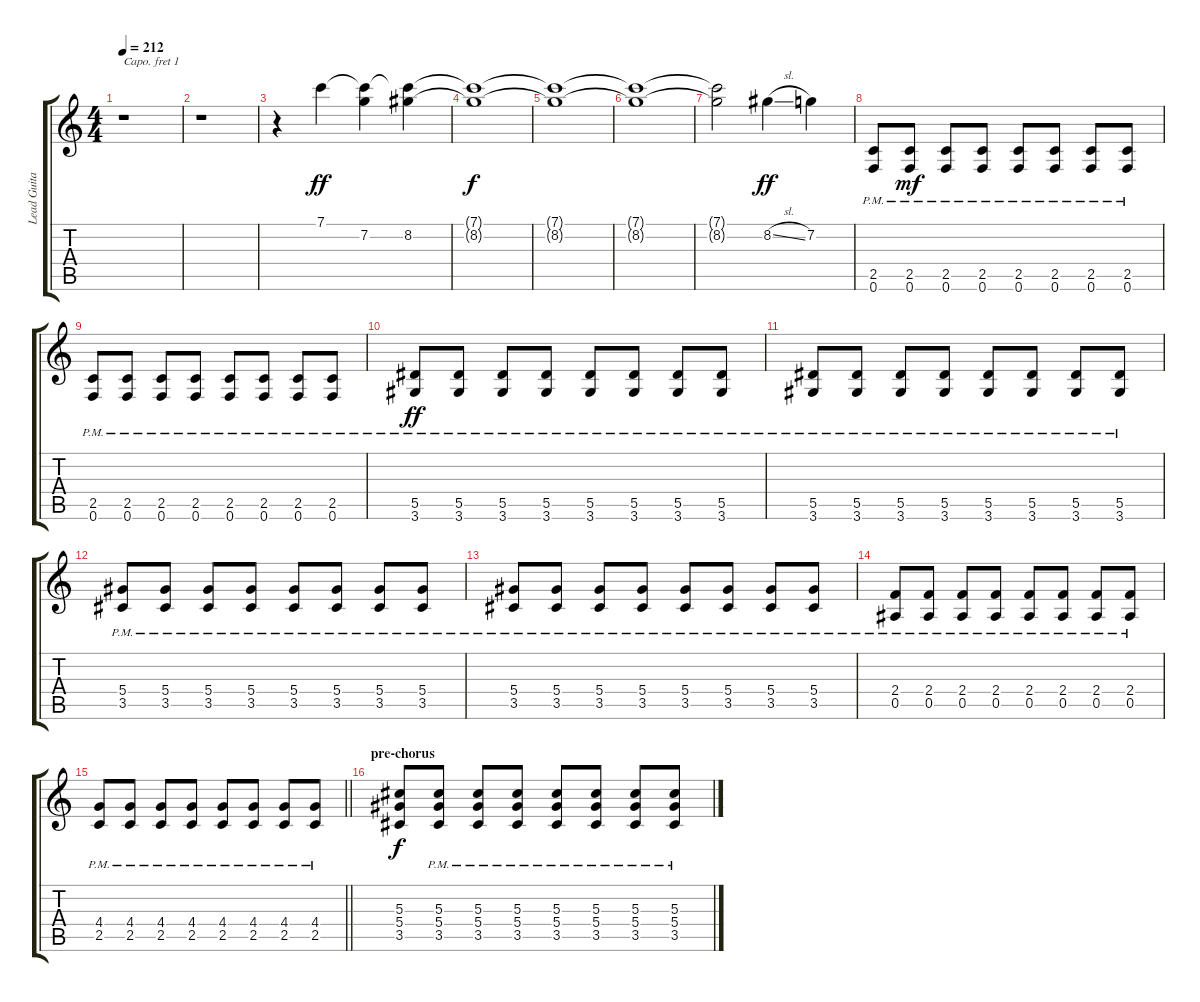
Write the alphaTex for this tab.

\track ("Lead Guitar (Capo 1st Fret!!!)" "Lead Guita") {instrument overdrivenguitar}
\staff {score tabs}
\capo 1
\tuning (E4 B3 G3 D3 A2 E2) {hide}
\ts (4 4)
\tempo 212
\clef g2
\ks c
r.1{dy f} |
r.1 |
r.4 7.1.4{dy ff volume 10 instrument overdrivenguitar} (7.1{t} 7.2).4 (7.1{t} 8.2).4 |
(7.1{t} 8.2{t}).1{dy f volume 7} |
(7.1{t} 8.2{t}).1 |
(7.1{t} 8.2{t}).1 |
(7.1{t} 8.2{t}).2 8.2{sl}.4{dy ff} 7.2.4 |
(2.5{pm} 0.6{pm}).8{volume 13 instrument distortionguitar} (2.5{pm} 0.6{pm}).8{dy mf} (2.5{pm} 0.6{pm}).8 (2.5{pm} 0.6{pm}).8 (2.5{pm} 0.6{pm}).8 (2.5{pm} 0.6{pm}).8 (2.5{pm} 0.6{pm}).8 (2.5{pm} 0.6{pm}).8 |
(2.5{pm} 0.6{pm}).8 (2.5{pm} 0.6{pm}).8 (2.5{pm} 0.6{pm}).8 (2.5{pm} 0.6{pm}).8 (2.5{pm} 0.6{pm}).8 (2.5{pm} 0.6{pm}).8 (2.5{pm} 0.6{pm}).8 (2.5{pm} 0.6{pm}).8 |
(5.5{pm} 3.6{pm}).8{dy ff} (5.5{pm} 3.6{pm}).8 (5.5{pm} 3.6{pm}).8 (5.5{pm} 3.6{pm}).8 (5.5{pm} 3.6{pm}).8 (5.5{pm} 3.6{pm}).8 (5.5{pm} 3.6{pm}).8 (5.5{pm} 3.6{pm}).8 |
(5.5{pm} 3.6{pm}).8 (5.5{pm} 3.6{pm}).8 (5.5{pm} 3.6{pm}).8 (5.5{pm} 3.6{pm}).8 (5.5{pm} 3.6{pm}).8 (5.5{pm} 3.6{pm}).8 (5.5{pm} 3.6{pm}).8 (5.5{pm} 3.6{pm}).8 |
(5.4{pm} 3.5{pm}).8 (5.4{pm} 3.5{pm}).8 (5.4{pm} 3.5{pm}).8 (5.4{pm} 3.5{pm}).8 (5.4{pm} 3.5{pm}).8 (5.4{pm} 3.5{pm}).8 (5.4{pm} 3.5{pm}).8 (5.4{pm} 3.5{pm}).8 |
(5.4{pm} 3.5{pm}).8 (5.4{pm} 3.5{pm}).8 (5.4{pm} 3.5{pm}).8 (5.4{pm} 3.5{pm}).8 (5.4{pm} 3.5{pm}).8 (5.4{pm} 3.5{pm}).8 (5.4{pm} 3.5{pm}).8 (5.4{pm} 3.5{pm}).8 |
(2.4{pm} 0.5{pm}).8 (2.4{pm} 0.5{pm}).8 (2.4{pm} 0.5{pm}).8 (2.4{pm} 0.5{pm}).8 (2.4{pm} 0.5{pm}).8 (2.4{pm} 0.5{pm}).8 (2.4{pm} 0.5{pm}).8 (2.4{pm} 0.5{pm}).8 |
\barLineRight lightlight
(4.4{pm} 2.5{pm}).8 (4.4{pm} 2.5{pm}).8 (4.4{pm} 2.5{pm}).8 (4.4{pm} 2.5{pm}).8 (4.4{pm} 2.5{pm}).8 (4.4{pm} 2.5{pm}).8 (4.4{pm} 2.5{pm}).8 (4.4{pm} 2.5{pm}).8 |
\section ("" "pre-chorus")
(5.3 5.4 3.5).8{dy f} (5.3{pm} 5.4{pm} 3.5{pm}).8 (5.3{pm} 5.4{pm} 3.5{pm}).8 (5.3{pm} 5.4{pm} 3.5{pm}).8 (5.3{pm} 5.4{pm} 3.5{pm}).8 (5.3{pm} 5.4{pm} 3.5{pm}).8 (5.3{pm} 5.4{pm} 3.5{pm}).8 (5.3{pm} 5.4{pm} 3.5{pm}).8
